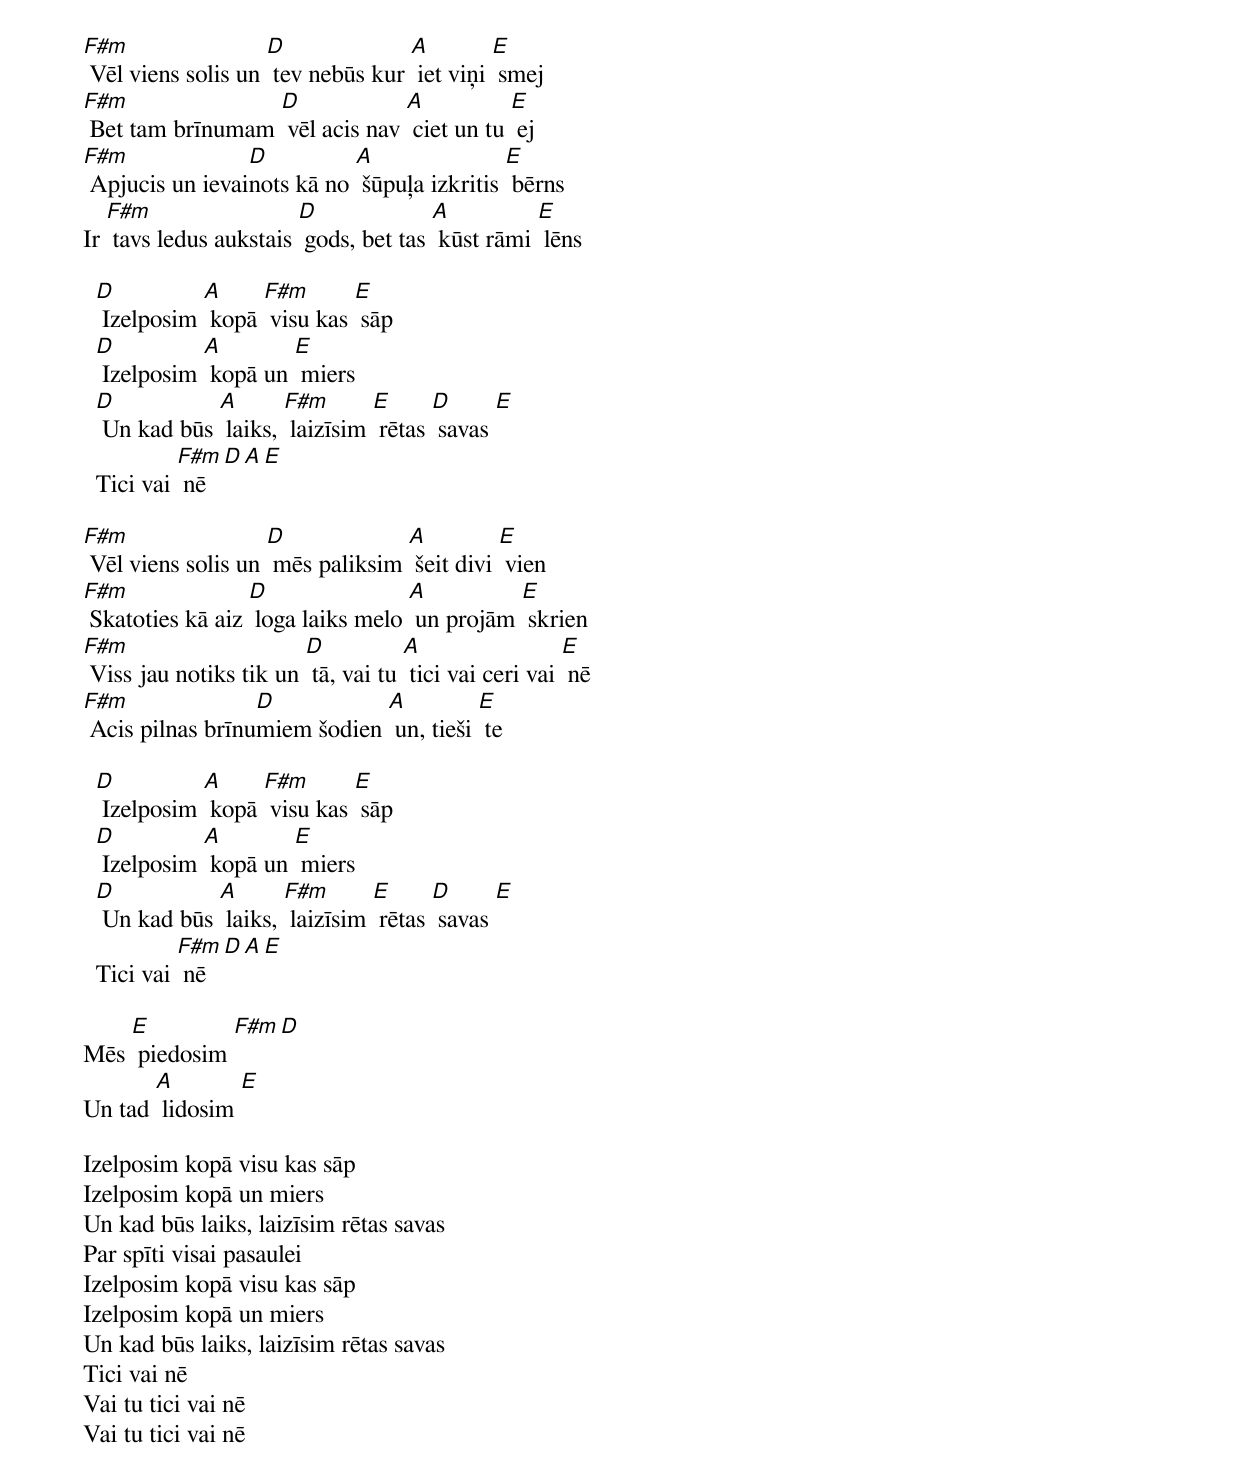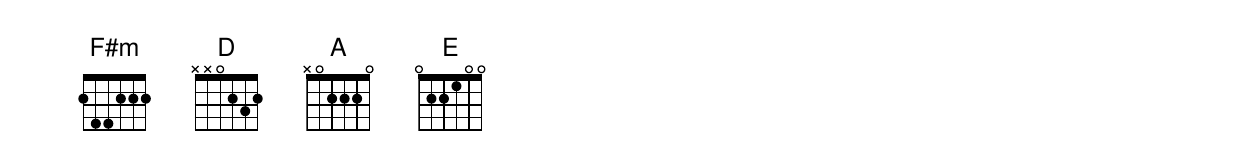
[F#m] Vēl viens solis un [D] tev nebūs kur [A] iet viņi [E] smej
[F#m] Bet tam brīnumam [D] vēl acis nav [A] ciet un tu [E] ej
[F#m] Apjucis un ievai[D]nots kā no [A] šūpuļa izkritis [E] bērns
Ir [F#m] tavs ledus aukstais [D] gods, bet tas [A] kūst rāmi [E] lēns

  [D] Izelposim [A] kopā [F#m] visu kas [E] sāp
  [D] Izelposim [A] kopā un [E] miers
  [D] Un kad būs [A] laiks, [F#m] laizīsim [E] rētas [D] savas [E]
  Tici vai [F#m] nē [D][A][E]

[F#m] Vēl viens solis un [D] mēs paliksim [A] šeit divi [E] vien
[F#m] Skatoties kā aiz [D] loga laiks melo [A] un projām [E] skrien
[F#m] Viss jau notiks tik un [D] tā, vai tu [A] tici vai ceri vai [E] nē
[F#m] Acis pilnas brīnu[D]miem šodien [A] un, tieši [E] te

  [D] Izelposim [A] kopā [F#m] visu kas [E] sāp
  [D] Izelposim [A] kopā un [E] miers
  [D] Un kad būs [A] laiks, [F#m] laizīsim [E] rētas [D] savas [E]
  Tici vai [F#m] nē [D][A][E]

Mēs [E] piedosim [F#m][D]
Un tad [A] lidosim [E]

Izelposim kopā visu kas sāp
Izelposim kopā un miers
Un kad būs laiks, laizīsim rētas savas
Par spīti visai pasaulei
Izelposim kopā visu kas sāp
Izelposim kopā un miers
Un kad būs laiks, laizīsim rētas savas
Tici vai nē
Vai tu tici vai nē
Vai tu tici vai nē
